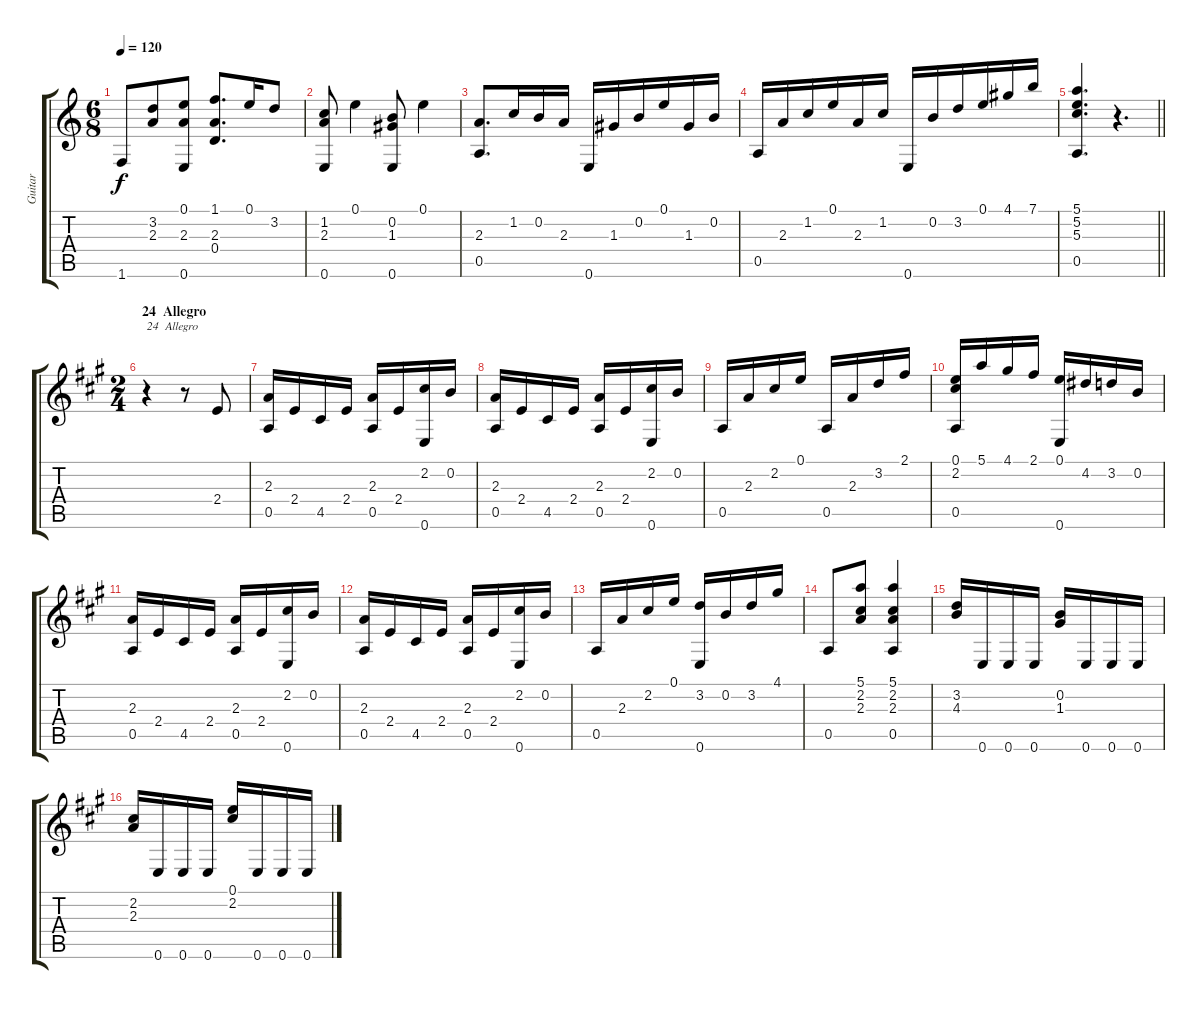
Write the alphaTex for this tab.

\track ("Guitar" "Guitar") {instrument acousticguitarnylon}
\staff {score tabs}
\tuning (E4 B3 G3 D3 A2 E2) {hide}
\ts (6 8)
\tempo 120
\clef g2
\ks c
1.6.8{dy f} (3.2 2.3).8 (0.1 2.3 0.6).8 (1.1 2.3 0.4).8{d} 0.1.16 3.2.8 |
(1.2 2.3 0.6).8 0.1.4 (0.2 1.3 0.6).8 0.1.4 |
(2.3 0.5).8{d} 1.2.16 0.2.16 2.3.16 0.6.16 1.3.16 0.2.16 0.1.16 1.3.16 0.2.16 |
0.5.16 2.3.16 1.2.16 0.1.16 2.3.16 1.2.16 0.6.16 0.2.16 3.2.16 0.1.16 4.1.16 7.1.16 |
\barLineRight lightlight
(5.1 5.2 5.3 0.5).4{d} r.4{d} |
\ts (2 4)
\section ("" "24  Allegro")
\ks a
r.4{txt "24  Allegro"} r.8 2.4.8 |
(2.3 0.5).16 2.4.16 4.5.16 2.4.16 (2.3 0.5).16 2.4.16 (2.2 0.6).16 0.2.16 |
(2.3 0.5).16 2.4.16 4.5.16 2.4.16 (2.3 0.5).16 2.4.16 (2.2 0.6).16 0.2.16 |
0.5.16 2.3.16 2.2.16 0.1.16 0.5.16 2.3.16 3.2.16 2.1.16 |
(0.1 2.2 0.5).16 5.1.16 4.1.16 2.1.16 (0.1 0.6).16 4.2.16 3.2.16 0.2.16 |
(2.3 0.5).16 2.4.16 4.5.16 2.4.16 (2.3 0.5).16 2.4.16 (2.2 0.6).16 0.2.16 |
(2.3 0.5).16 2.4.16 4.5.16 2.4.16 (2.3 0.5).16 2.4.16 (2.2 0.6).16 0.2.16 |
0.5.16 2.3.16 2.2.16 0.1.16 (3.2 0.6).16 0.2.16 3.2.16 4.1.16 |
0.5.8 (5.1 2.2 2.3).8 (5.1 2.2 2.3 0.5).4 |
(3.2 4.3).16 0.6.16 0.6.16 0.6.16 (0.2 1.3).16 0.6.16 0.6.16 0.6.16 |
(2.2 2.3).16 0.6.16 0.6.16 0.6.16 (0.1 2.2).16 0.6.16 0.6.16 0.6.16
